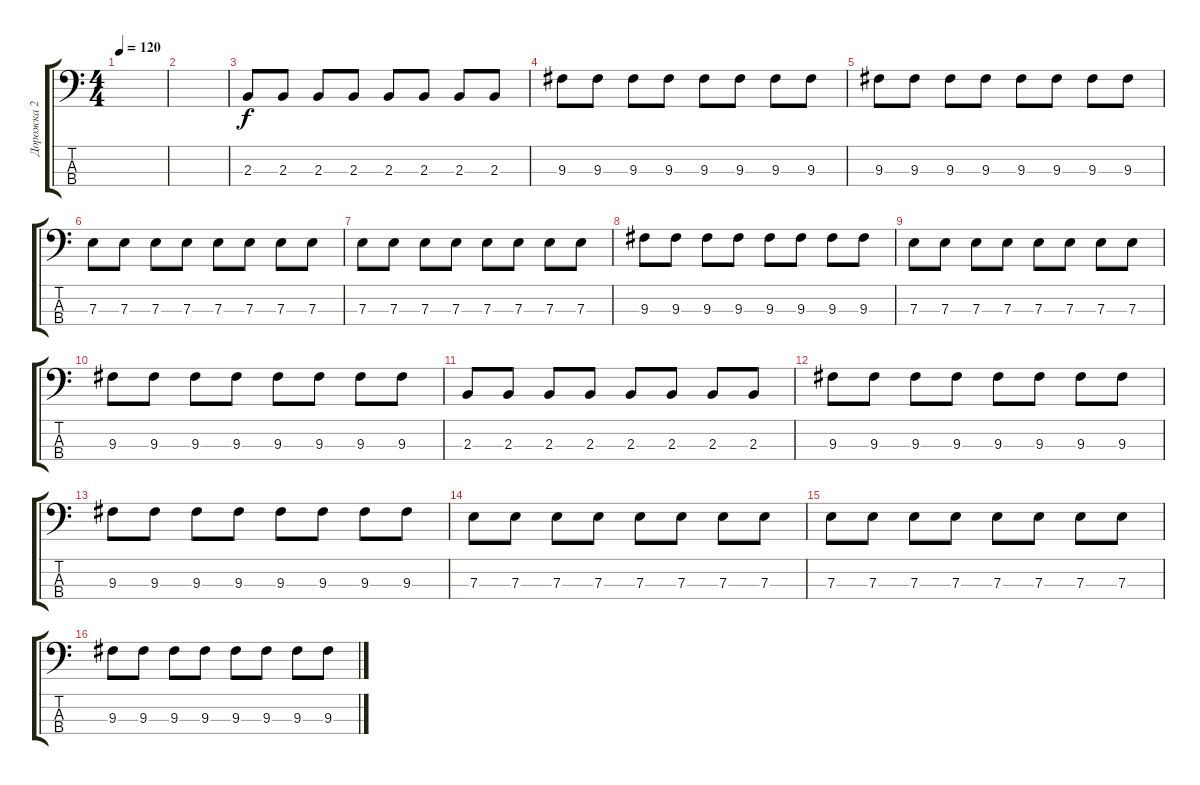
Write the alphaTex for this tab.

\track ("Дорожка 2" "Дорожка 2") {instrument electricbassfinger}
\staff {score tabs}
\tuning (G2 D2 A1 E1) {hide}
\ts (4 4)
\tempo 120
\clef f4
\ks c
|
|
2.3.8{dy f} 2.3.8 2.3.8 2.3.8 2.3.8 2.3.8 2.3.8 2.3.8 |
9.3.8 9.3.8 9.3.8 9.3.8 9.3.8 9.3.8 9.3.8 9.3.8 |
9.3.8 9.3.8 9.3.8 9.3.8 9.3.8 9.3.8 9.3.8 9.3.8 |
7.3.8 7.3.8 7.3.8 7.3.8 7.3.8 7.3.8 7.3.8 7.3.8 |
7.3.8 7.3.8 7.3.8 7.3.8 7.3.8 7.3.8 7.3.8 7.3.8 |
9.3.8 9.3.8 9.3.8 9.3.8 9.3.8 9.3.8 9.3.8 9.3.8 |
7.3.8 7.3.8 7.3.8 7.3.8 7.3.8 7.3.8 7.3.8 7.3.8 |
9.3.8 9.3.8 9.3.8 9.3.8 9.3.8 9.3.8 9.3.8 9.3.8 |
2.3.8 2.3.8 2.3.8 2.3.8 2.3.8 2.3.8 2.3.8 2.3.8 |
9.3.8 9.3.8 9.3.8 9.3.8 9.3.8 9.3.8 9.3.8 9.3.8 |
9.3.8 9.3.8 9.3.8 9.3.8 9.3.8 9.3.8 9.3.8 9.3.8 |
7.3.8 7.3.8 7.3.8 7.3.8 7.3.8 7.3.8 7.3.8 7.3.8 |
7.3.8 7.3.8 7.3.8 7.3.8 7.3.8 7.3.8 7.3.8 7.3.8 |
9.3.8 9.3.8 9.3.8 9.3.8 9.3.8 9.3.8 9.3.8 9.3.8
